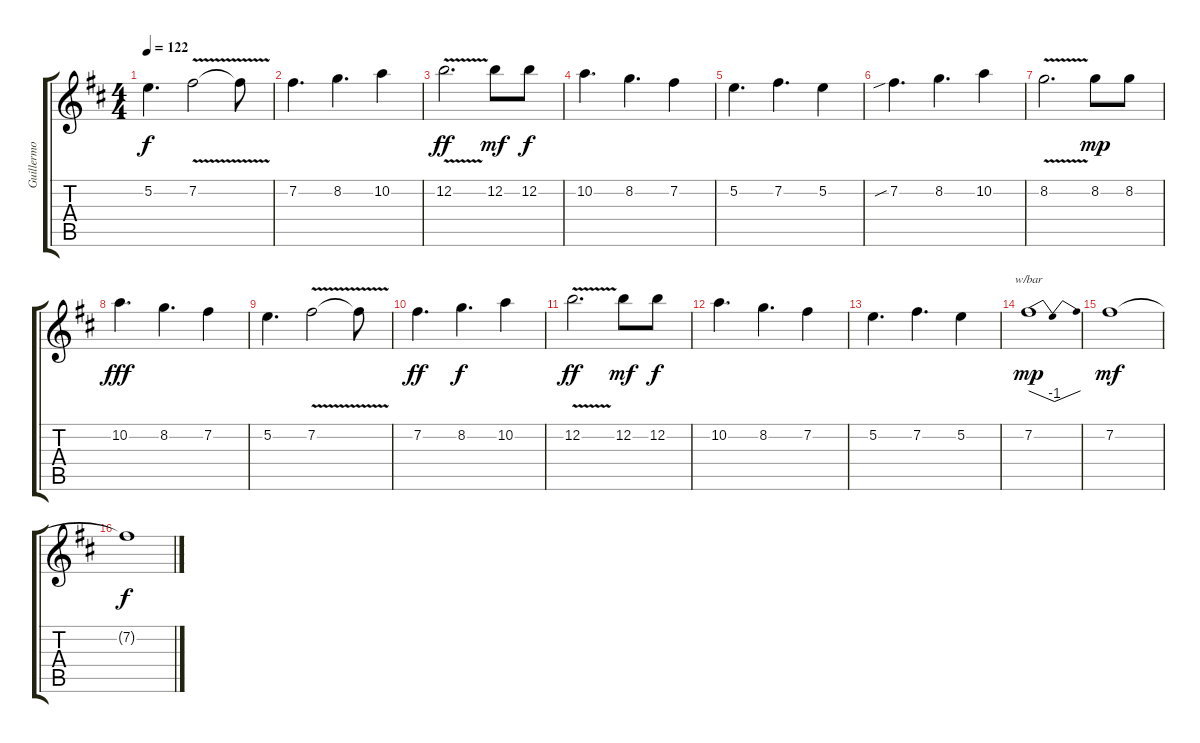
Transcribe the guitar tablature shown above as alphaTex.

\track ("Guillermo Moreira" "Guillermo ") {instrument overdrivenguitar}
\staff {score tabs}
\tuning (E4 B3 G3 D3 A2 E2) {hide}
\ts (4 4)
\tempo 122
\clef g2
\ks d
5.2.4{d dy f} 7.2{v}.2 7.2{t}.8 |
7.2.4{d} 8.2.4{d} 10.2.4 |
12.2{v}.2{d dy ff} 12.2.8{dy mf} 12.2.8{dy f} |
10.2.4{d} 8.2.4{d} 7.2.4 |
5.2.4{d} 7.2.4{d} 5.2.4 |
7.2{sib}.4{d} 8.2.4{d} 10.2.4 |
8.2{v}.2{d} 8.2.8{dy mp} 8.2.8 |
10.2.4{d dy fff volume 13} 8.2.4{d} 7.2.4 |
5.2.4{d volume 13} 7.2{v}.2 7.2{t}.8 |
7.2.4{d dy ff volume 13} 8.2.4{d dy f} 10.2.4 |
12.2{v}.2{d dy ff} 12.2.8{dy mf} 12.2.8{dy f} |
10.2.4{d} 8.2.4{d} 7.2.4 |
5.2.4{d} 7.2.4{d} 5.2.4 |
7.2.1{tbe (dip default 0 0 30 -4 60 0) dy mp} |
7.2.1{dy mf volume 0} |
7.2{t}.1{dy f}
